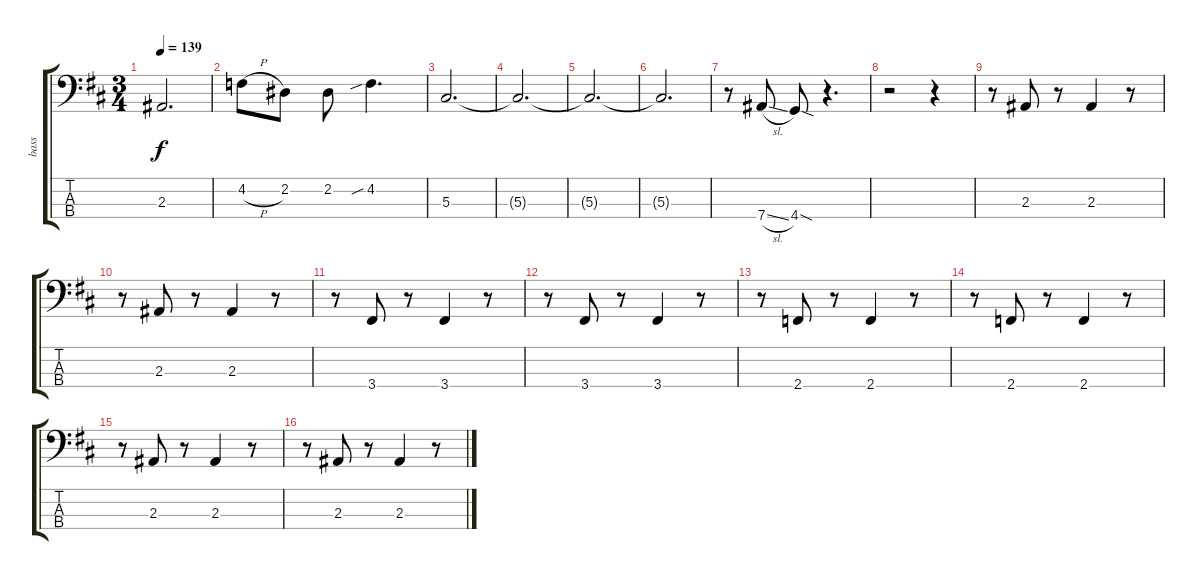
\track ("bass" "bass") {instrument electricbasspick}
\staff {score tabs}
\tuning (Gb2 Db2 Ab1 Eb1) {hide}
\ts (3 4)
\tempo 139
\clef f4
\ks d
2.3.2{d dy f} |
4.2{h}.8 2.2.8 2.2.8 4.2{sib}.4{d} |
5.3.2{d} |
5.3{t}.2{d} |
5.3{t}.2{d} |
5.3{t}.2{d} |
r.8 7.4{sl}.8 4.4{sod}.8 r.4{d} |
r.2 r.4 |
r.8 2.3.8 r.8 2.3.4 r.8 |
r.8 2.3.8 r.8 2.3.4 r.8 |
r.8 3.4.8 r.8 3.4.4 r.8 |
r.8 3.4.8 r.8 3.4.4 r.8 |
r.8 2.4.8 r.8 2.4.4 r.8 |
r.8 2.4.8 r.8 2.4.4 r.8 |
r.8 2.3.8 r.8 2.3.4 r.8 |
r.8 2.3.8 r.8 2.3.4 r.8
